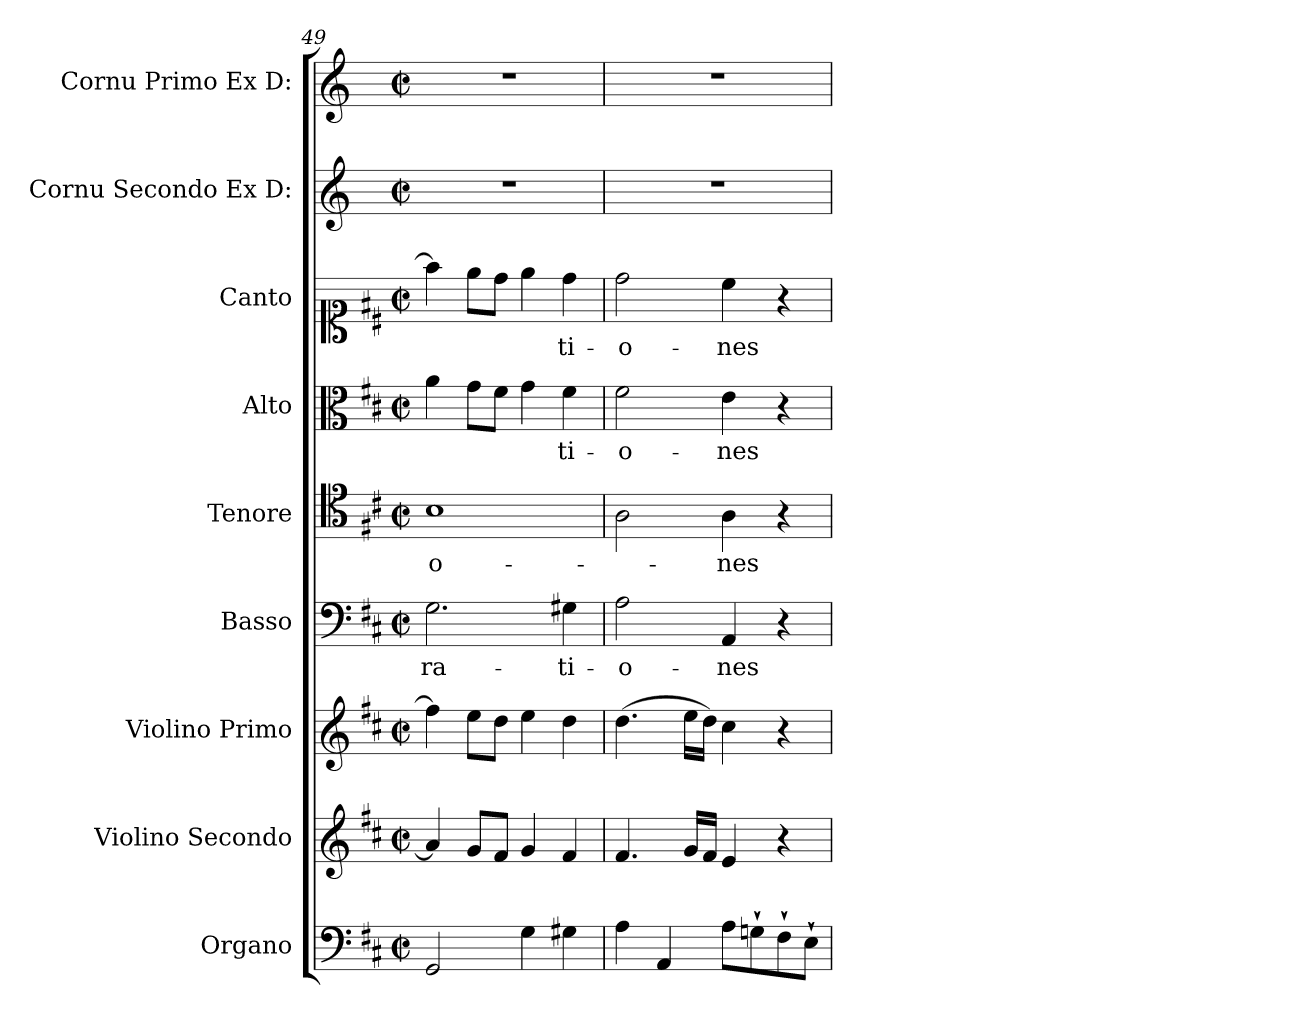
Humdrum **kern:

**kern	**kern	**kern	**kern	**text	**kern	**text	**kern	**text	**kern	**text	**kern	**kern
*part9	*part8	*part7	*part6	*part6	*part5	*part5	*part4	*part4	*part3	*part3	*part2	*part1
*staff9	*staff8	*staff7	*staff6	*staff6	*staff5	*staff5	*staff4	*staff4	*staff3	*staff3	*staff2	*staff1
*I"Organo	*I"Violino Secondo	*I"Violino Primo	*I"Basso	*	*I"Tenore	*	*I"Alto	*	*I"Canto	*	*I"Cornu Secondo Ex D:	*I"Cornu Primo Ex D:
*	*I'vl 2	*I'vl 1	*I'B	*	*I'T	*	*I'A	*	*	*	*I'cor 2	*I'cor 1
*clefF4	*clefG2	*clefG2	*clefF4	*	*clefC4	*	*clefC3	*	*clefC1	*	*clefG2	*clefG2
*	*	*	*	*	*	*	*	*	*	*	*ITrd-1c-2	*ITrd-1c-2
*k[f#c#]	*k[f#c#]	*k[f#c#]	*k[f#c#]	*	*k[f#c#]	*	*k[f#c#]	*	*k[f#c#]	*	*k[f#c#]	*k[f#c#]
*M2/2	*M2/2	*M2/2	*M2/2	*	*M2/2	*	*M2/2	*	*M2/2	*	*M2/2	*M2/2
*met(c|)	*met(c|)	*met(c|)	*met(c|)	*	*met(c|)	*	*met(c|)	*	*met(c|)	*	*met(c|)	*met(c|)
=49	=49	=49	=49	=49	=49	=49	=49	=49	=49	=49	=49	=49
2GG/	4a!/]	4ff#\]	2.G\	-ra-	1B	-o-	4a\	.	4ff#!\]	.	1r	1r
.	8g/L	8ee\L	.	.	.	.	8g\L	.	8ee\L	.	.	.
.	8f#/J	8dd\J	.	.	.	.	8f#\J	.	8dd\J	.	.	.
4G\	4g/	4ee\	.	.	.	.	4g\	.	4ee\	.	.	.
4G#X\	4f#/	4dd\	4G#X\	-ti-	.	.	4f#\	-ti-	4dd\	-ti-	.	.
=50	=50	=50	=50	=50	=50	=50	=50	=50	=50	=50	=50	=50
4A\	4.f#/	(4.dd\	2A\	-o-	2A\	.	2f#\	-o-	2dd\	-o-	1r	1r
4AA/	.	.	.	.	.	.	.	.	.	.	.	.
.	16g/LL	16ee\LL	.	.	.	.	.	.	.	.	.	.
.	16f#/JJ	16dd\JJ)	.	.	.	.	.	.	.	.	.	.
8A\L	4e/	4cc#\	4AA/	-nes	4A\	-nes	4e\	-nes	4cc#\	-nes	.	.
8Gn`\	.	.	.	.	.	.	.	.	.	.	.	.
8F#`\	4r	4r	4r	.	4r	.	4r	.	4r	.	.	.
8E`\J	.	.	.	.	.	.	.	.	.	.	.	.
=	=	=	=	=	=	=	=	=	=	=	=	=
*-	*-	*-	*-	*-	*-	*-	*-	*-	*-	*-	*-	*-
